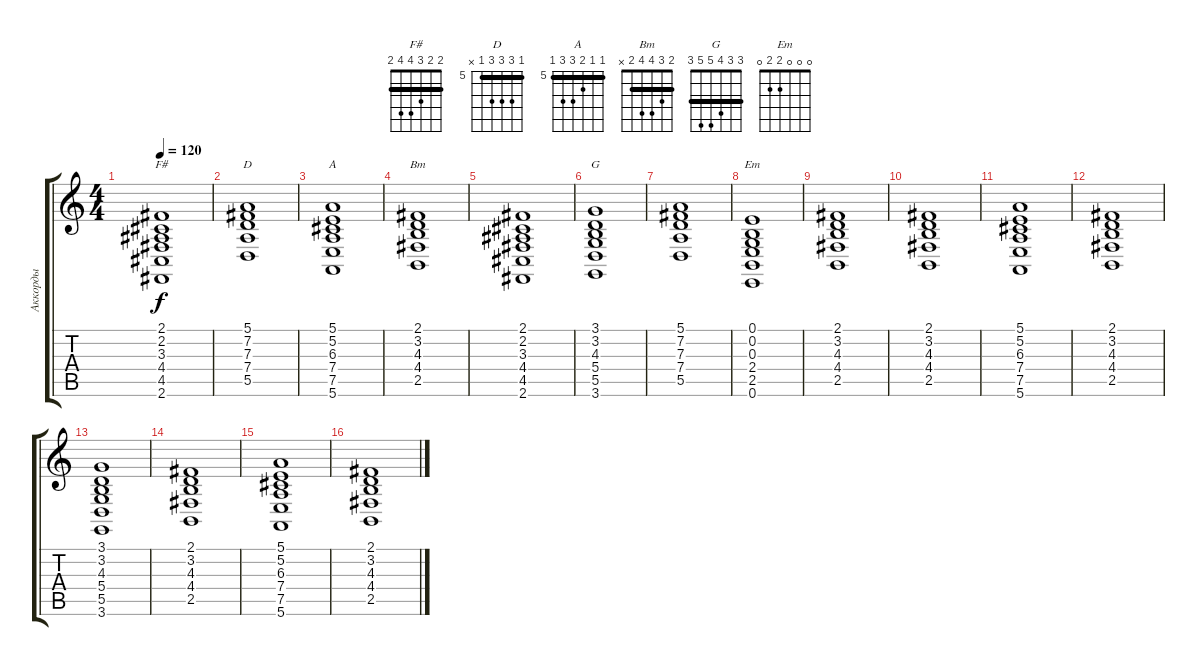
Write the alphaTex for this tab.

\track ("Аккорды" "Аккорды") {instrument stringensemble1}
\staff {score tabs}
\tuning (E4 B3 G3 D3 A2 E2) {hide}
\chord ("F#" 2 2 3 4 4 2) {barre 2}
\chord ("D" 5 7 7 7 5 x) {firstfret 5 barre 5}
\chord ("A" 5 5 6 7 7 5) {firstfret 5 barre 5}
\chord ("Bm" 2 3 4 4 2 x) {barre 2}
\chord ("G" 3 3 4 5 5 3) {barre 3}
\chord ("Em" 0 0 0 2 2 0)
\ts (4 4)
\tempo 120
\clef g2
\ks c
(2.1 2.2 3.3 4.4 4.5 2.6).1{ch "F#" dy f} |
(5.1 7.2 7.3 7.4 5.5).1{ch "D"} |
(5.1 5.2 6.3 7.4 7.5 5.6).1{ch "A"} |
(2.1 3.2 4.3 4.4 2.5).1{ch "Bm"} |
(2.1 2.2 3.3 4.4 4.5 2.6).1 |
(3.1 3.2 4.3 5.4 5.5 3.6).1{ch "G"} |
(5.1 7.2 7.3 7.4 5.5).1 |
(0.1 0.2 0.3 2.4 2.5 0.6).1{ch "Em"} |
(2.1 3.2 4.3 4.4 2.5).1 |
(2.1 3.2 4.3 4.4 2.5).1 |
(5.1 5.2 6.3 7.4 7.5 5.6).1 |
(2.1 3.2 4.3 4.4 2.5).1 |
(3.1 3.2 4.3 5.4 5.5 3.6).1 |
(2.1 3.2 4.3 4.4 2.5).1 |
(5.1 5.2 6.3 7.4 7.5 5.6).1 |
(2.1 3.2 4.3 4.4 2.5).1
